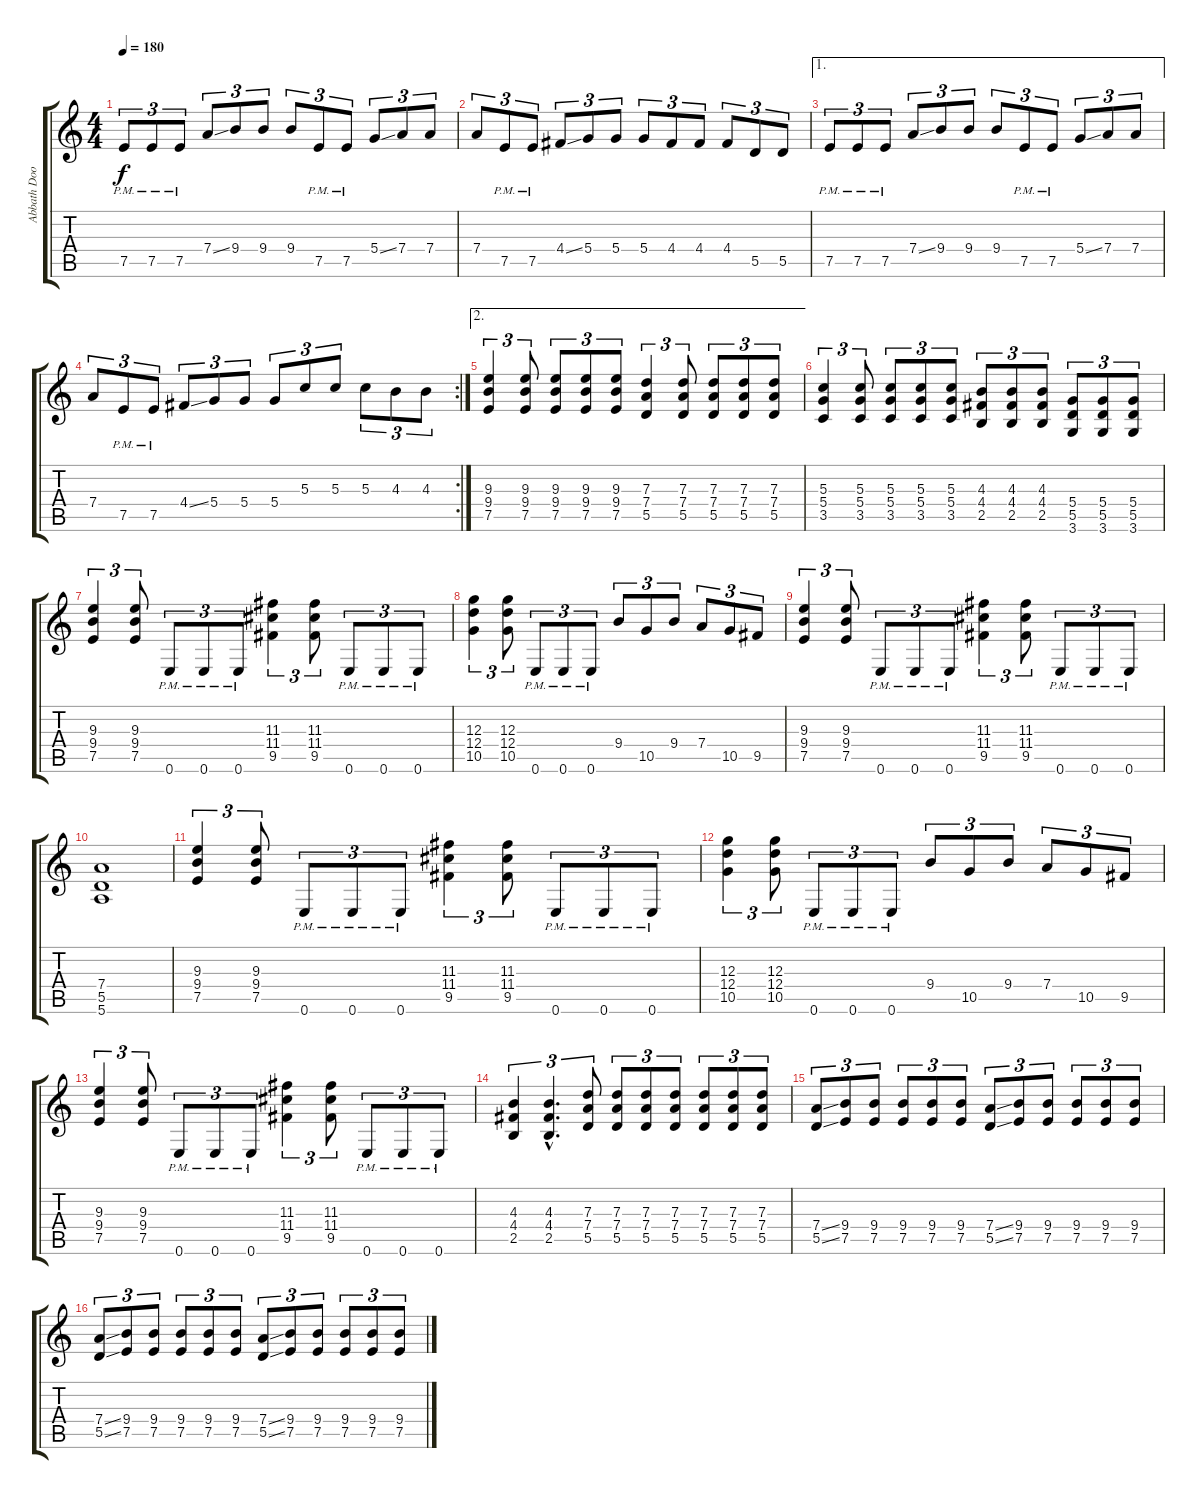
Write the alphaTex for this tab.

\track ("Abbath Doom Occulta (Guitar)" "Abbath Doo") {instrument distortionguitar}
\staff {score tabs}
\tuning (E4 B3 G3 D3 A2 E2) {hide}
\ts (4 4)
\tempo 180
\clef g2
\ks c
7.5{pm}.8{tu (3 2) dy f} 7.5{pm}.8{tu (3 2)} 7.5{pm}.8{tu (3 2)} 7.4{ss}.8{tu (3 2)} 9.4.8{tu (3 2)} 9.4.8{tu (3 2)} 9.4.8{tu (3 2)} 7.5{pm}.8{tu (3 2)} 7.5{pm}.8{tu (3 2)} 5.4{ss}.8{tu (3 2)} 7.4.8{tu (3 2)} 7.4.8{tu (3 2)} |
7.4.8{tu (3 2)} 7.5{pm}.8{tu (3 2)} 7.5{pm}.8{tu (3 2)} 4.4{ss}.8{tu (3 2)} 5.4.8{tu (3 2)} 5.4.8{tu (3 2)} 5.4.8{tu (3 2)} 4.4.8{tu (3 2)} 4.4.8{tu (3 2)} 4.4.8{tu (3 2)} 5.5.8{tu (3 2)} 5.5.8{tu (3 2)} |
\ae 1
7.5{pm}.8{tu (3 2)} 7.5{pm}.8{tu (3 2)} 7.5{pm}.8{tu (3 2)} 7.4{ss}.8{tu (3 2)} 9.4.8{tu (3 2)} 9.4.8{tu (3 2)} 9.4.8{tu (3 2)} 7.5{pm}.8{tu (3 2)} 7.5{pm}.8{tu (3 2)} 5.4{ss}.8{tu (3 2)} 7.4.8{tu (3 2)} 7.4.8{tu (3 2)} |
\rc 2
7.4.8{tu (3 2)} 7.5{pm}.8{tu (3 2)} 7.5{pm}.8{tu (3 2)} 4.4{ss}.8{tu (3 2)} 5.4.8{tu (3 2)} 5.4.8{tu (3 2)} 5.4.8{tu (3 2)} 5.3.8{tu (3 2)} 5.3.8{tu (3 2)} 5.3.8{tu (3 2)} 4.3.8{tu (3 2)} 4.3.8{tu (3 2)} |
\ae 2
(9.3 9.4 7.5).4{tu (3 2)} (9.3 9.4 7.5).8{tu (3 2)} (9.3 9.4 7.5).8{tu (3 2)} (9.3 9.4 7.5).8{tu (3 2)} (9.3 9.4 7.5).8{tu (3 2)} (7.3 7.4 5.5).4{tu (3 2)} (7.3 7.4 5.5).8{tu (3 2)} (7.3 7.4 5.5).8{tu (3 2)} (7.3 7.4 5.5).8{tu (3 2)} (7.3 7.4 5.5).8{tu (3 2)} |
(5.3 5.4 3.5).4{tu (3 2)} (5.3 5.4 3.5).8{tu (3 2)} (5.3 5.4 3.5).8{tu (3 2)} (5.3 5.4 3.5).8{tu (3 2)} (5.3 5.4 3.5).8{tu (3 2)} (4.3 4.4 2.5).8{tu (3 2)} (4.3 4.4 2.5).8{tu (3 2)} (4.3 4.4 2.5).8{tu (3 2)} (5.4 5.5 3.6).8{tu (3 2)} (5.4 5.5 3.6).8{tu (3 2)} (5.4 5.5 3.6).8{tu (3 2)} |
(9.3 9.4 7.5).4{tu (3 2)} (9.3 9.4 7.5).8{tu (3 2)} 0.6{pm}.8{tu (3 2)} 0.6{pm}.8{tu (3 2)} 0.6{pm}.8{tu (3 2)} (11.3 11.4 9.5).4{tu (3 2)} (11.3 11.4 9.5).8{tu (3 2)} 0.6{pm}.8{tu (3 2)} 0.6{pm}.8{tu (3 2)} 0.6{pm}.8{tu (3 2)} |
(12.3 12.4 10.5).4{tu (3 2)} (12.3 12.4 10.5).8{tu (3 2)} 0.6{pm}.8{tu (3 2)} 0.6{pm}.8{tu (3 2)} 0.6{pm}.8{tu (3 2)} 9.4.8{tu (3 2)} 10.5.8{tu (3 2)} 9.4.8{tu (3 2)} 7.4.8{tu (3 2)} 10.5.8{tu (3 2)} 9.5.8{tu (3 2)} |
(9.3 9.4 7.5).4{tu (3 2)} (9.3 9.4 7.5).8{tu (3 2)} 0.6{pm}.8{tu (3 2)} 0.6{pm}.8{tu (3 2)} 0.6{pm}.8{tu (3 2)} (11.3 11.4 9.5).4{tu (3 2)} (11.3 11.4 9.5).8{tu (3 2)} 0.6{pm}.8{tu (3 2)} 0.6{pm}.8{tu (3 2)} 0.6{pm}.8{tu (3 2)} |
(7.4 5.5 5.6).1 |
(9.3 9.4 7.5).4{tu (3 2)} (9.3 9.4 7.5).8{tu (3 2)} 0.6{pm}.8{tu (3 2)} 0.6{pm}.8{tu (3 2)} 0.6{pm}.8{tu (3 2)} (11.3 11.4 9.5).4{tu (3 2)} (11.3 11.4 9.5).8{tu (3 2)} 0.6{pm}.8{tu (3 2)} 0.6{pm}.8{tu (3 2)} 0.6{pm}.8{tu (3 2)} |
(12.3 12.4 10.5).4{tu (3 2)} (12.3 12.4 10.5).8{tu (3 2)} 0.6{pm}.8{tu (3 2)} 0.6{pm}.8{tu (3 2)} 0.6{pm}.8{tu (3 2)} 9.4.8{tu (3 2)} 10.5.8{tu (3 2)} 9.4.8{tu (3 2)} 7.4.8{tu (3 2)} 10.5.8{tu (3 2)} 9.5.8{tu (3 2)} |
(9.3 9.4 7.5).4{tu (3 2)} (9.3 9.4 7.5).8{tu (3 2)} 0.6{pm}.8{tu (3 2)} 0.6{pm}.8{tu (3 2)} 0.6{pm}.8{tu (3 2)} (11.3 11.4 9.5).4{tu (3 2)} (11.3 11.4 9.5).8{tu (3 2)} 0.6{pm}.8{tu (3 2)} 0.6{pm}.8{tu (3 2)} 0.6{pm}.8{tu (3 2)} |
(4.3 4.4 2.5).4{tu (3 2)} (4.3{hac} 4.4{hac} 2.5{hac}).4{d tu (3 2)} (7.3 7.4 5.5).8{tu (3 2)} (7.3 7.4 5.5).8{tu (3 2)} (7.3 7.4 5.5).8{tu (3 2)} (7.3 7.4 5.5).8{tu (3 2)} (7.3 7.4 5.5).8{tu (3 2)} (7.3 7.4 5.5).8{tu (3 2)} (7.3 7.4 5.5).8{tu (3 2)} |
(7.4{ss} 5.5{ss}).8{tu (3 2)} (9.4 7.5).8{tu (3 2)} (9.4 7.5).8{tu (3 2)} (9.4 7.5).8{tu (3 2)} (9.4 7.5).8{tu (3 2)} (9.4 7.5).8{tu (3 2)} (7.4{ss} 5.5{ss}).8{tu (3 2)} (9.4 7.5).8{tu (3 2)} (9.4 7.5).8{tu (3 2)} (9.4 7.5).8{tu (3 2)} (9.4 7.5).8{tu (3 2)} (9.4 7.5).8{tu (3 2)} |
(7.4{ss} 5.5{ss}).8{tu (3 2)} (9.4 7.5).8{tu (3 2)} (9.4 7.5).8{tu (3 2)} (9.4 7.5).8{tu (3 2)} (9.4 7.5).8{tu (3 2)} (9.4 7.5).8{tu (3 2)} (7.4{ss} 5.5{ss}).8{tu (3 2)} (9.4 7.5).8{tu (3 2)} (9.4 7.5).8{tu (3 2)} (9.4 7.5).8{tu (3 2)} (9.4 7.5).8{tu (3 2)} (9.4 7.5).8{tu (3 2)}
